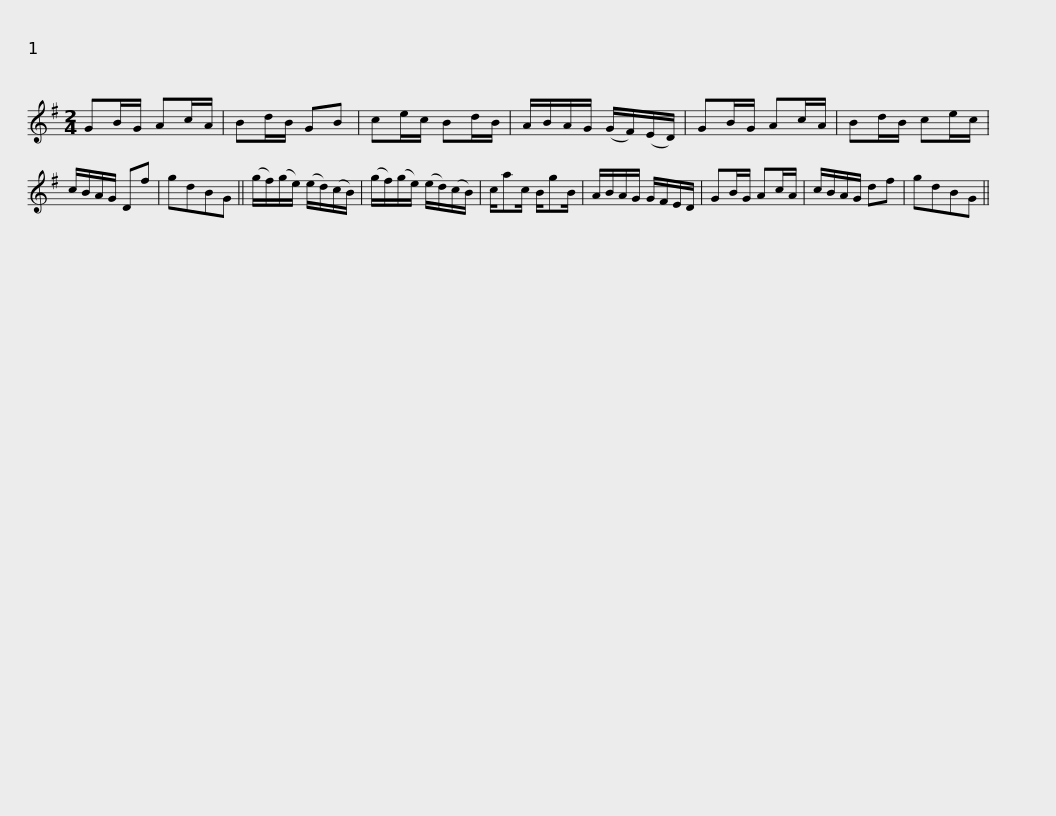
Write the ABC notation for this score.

X:1
L:1/8
M:2/4
I:linebreak $
K:G
V:1 treble
V:1
 GB/G/ Ac/A/ | Bd/B/ GB | ce/c/ Bd/B/ | A/B/A/G/ (G/F/)(E/D/) | GB/G/ Ac/A/ | %5
 Bd/B/ ce/c/ | c/B/A/G/ Df | gdBG ||$ (g/f/)(g/e/) (e/d/)(c/B/) | (g/f/)(g/e/) (e/d/)(c/B/) | %10
 c/ac/ B/gB/ | A/B/A/G/ G/F/E/D/ | GB/G/ Ac/A/ | c/B/A/G/ df | gdBG || %15
